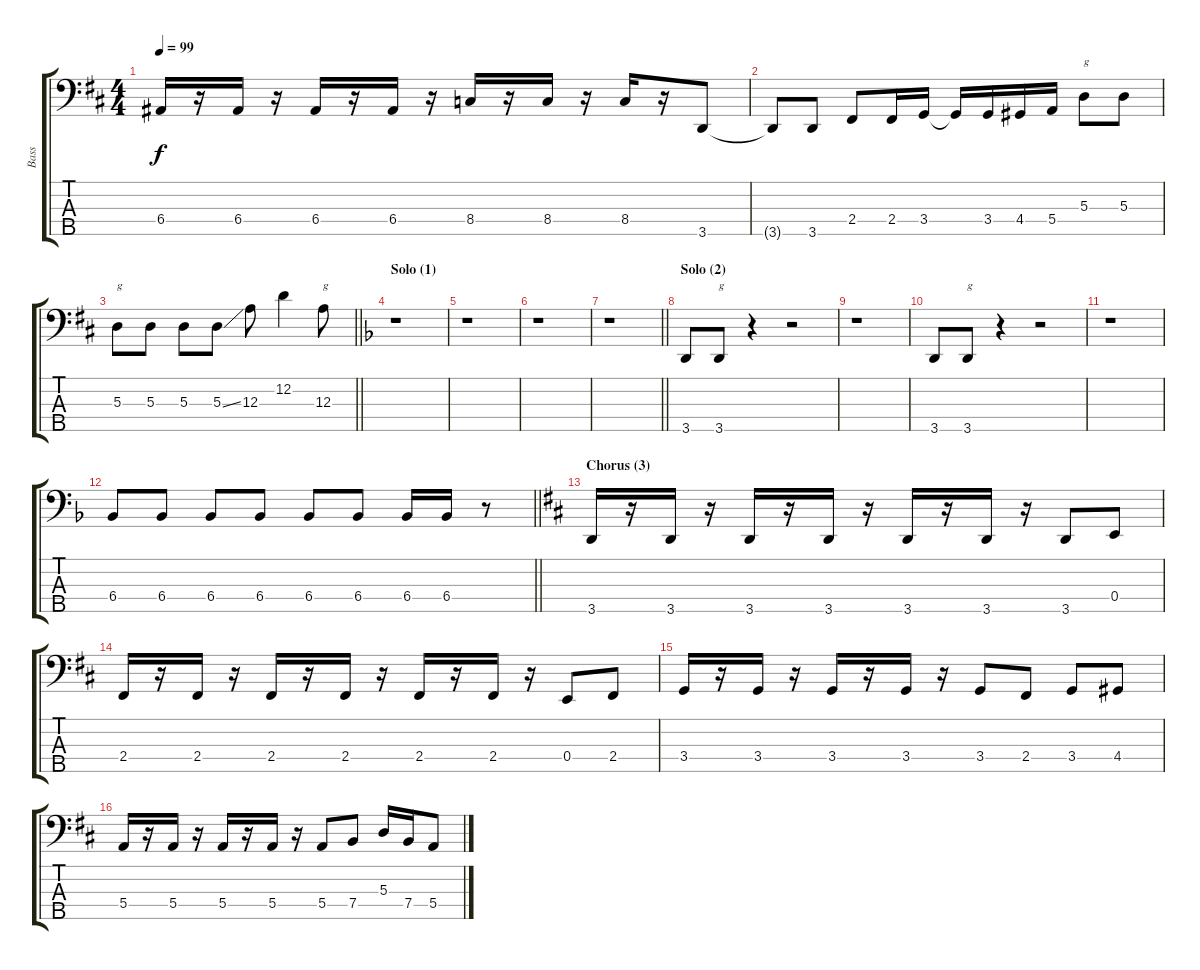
\track ("Bass" "Bass") {instrument electricbassfinger}
\staff {score tabs}
\tuning (G2 D2 A1 E1 B0) {hide}
\ts (4 4)
\tempo 99
\clef f4
\ks d
6.4.16{dy f} r.16 6.4.16 r.16 6.4.16 r.16 6.4.16 r.16 8.4.16 r.16 8.4.16 r.16 8.4.16 r.16 3.5.8 |
3.5{t}.8 3.5.8 2.4.8 2.4.16 3.4.16 3.4{t}.16 3.4.16 4.4.16 5.4.16 5.3.8{txt "g"} 5.3.8 |
\barLineRight lightlight
5.3.8{txt "g"} 5.3.8 5.3.8 5.3{ss}.8 12.3.8 12.2.4 12.3.8{txt "g"} |
\section ("" "Solo (1)")
\ks dminor
r.1 |
r.1 |
r.1 |
\barLineRight lightlight
r.1 |
\section ("" "Solo (2)")
3.5.8 3.5.8{txt "g"} r.4 r.2 |
r.1 |
3.5.8 3.5.8{txt "g"} r.4 r.2 |
r.1 |
\barLineRight lightlight
6.4.8 6.4.8 6.4.8 6.4.8 6.4.8 6.4.8 6.4.16 6.4.16 r.8 |
\section ("" "Chorus (3)")
\ks d
3.5.16 r.16 3.5.16 r.16 3.5.16 r.16 3.5.16 r.16 3.5.16 r.16 3.5.16 r.16 3.5.8 0.4.8 |
2.4.16 r.16 2.4.16 r.16 2.4.16 r.16 2.4.16 r.16 2.4.16 r.16 2.4.16 r.16 0.4.8 2.4.8 |
3.4.16 r.16 3.4.16 r.16 3.4.16 r.16 3.4.16 r.16 3.4.8 2.4.8 3.4.8 4.4.8 |
5.4.16 r.16 5.4.16 r.16 5.4.16 r.16 5.4.16 r.16 5.4.8 7.4.8 5.3.16 7.4.16 5.4.8
